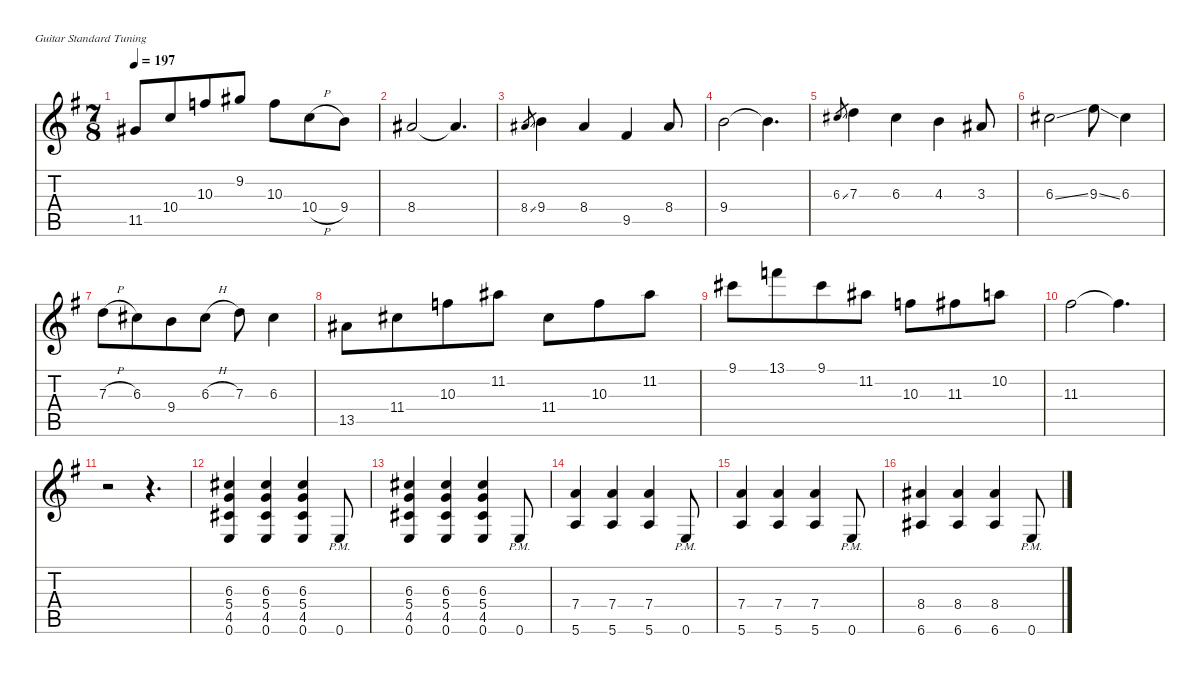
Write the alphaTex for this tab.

\defaultSystemsLayout 4
\hideDynamics
\bracketExtendMode nobrackets
\singleTrackTrackNamePolicy hidden
\multiTrackTrackNamePolicy hidden
\firstSystemTrackNameMode fullname
\firstSystemTrackNameOrientation horizontal
\otherSystemsTrackNameOrientation horizontal
\track ("Guitar 1" "dist.guit.") {mute instrument distortionguitar}
\staff {score tabs}
\tuning (E4 B3 G3 D3 A2 E2)
\ts (7 8)
\tempo 197
\clef g2
\ks eminor
11.5{acc #}.8{dy fff beam Up} 10.4{acc forcenatural}.8{beam Up} 10.3{acc forcenatural}.8{beam Down} 9.2{acc #}.8{beam Down} 10.3{acc forcenatural}.8{beam Down} 10.4{h acc forcenatural}.8{beam Down} 9.4{acc forcenatural}.8{beam Down} |
8.4{acc #}.2{beam Up} 8.4{t acc #}.4{d dy f beam Up} |
8.4{ss acc #}.8{gr dy mf beam Up} 9.4{acc forcenatural}.4{dy fff beam Down} 8.4{acc #}.4{beam Up} 9.5{acc #}.4{beam Up} 8.4{acc #}.8{beam Up} |
9.4{acc forcenatural}.2{beam Down} 9.4{t acc forcenatural}.4{d dy f beam Down} |
6.3{ss acc #}.8{gr dy mf beam Up} 7.3{acc forcenatural}.4{dy fff beam Down} 6.3{acc #}.4{beam Down} 4.3{acc forcenatural}.4{beam Down} 3.3{acc #}.8{beam Up} |
6.3{ss acc #}.2{beam Down} 9.3{ss acc forcenatural}.8{beam Down} 6.3{acc #}.4{beam Down} |
7.3{h acc forcenatural}.8{beam Down} 6.3{acc #}.8{beam Down} 9.4{acc forcenatural}.8{beam Down} 6.3{h acc #}.8{beam Down} 7.3{acc forcenatural}.8{beam Down} 6.3{acc #}.4{beam Down} |
13.5{acc #}.8{beam Down} 11.4{acc #}.8{beam Down} 10.3{acc forcenatural}.8{beam Down} 11.2{acc #}.8{beam Down} 11.4{acc #}.8{beam Down} 10.3{acc forcenatural}.8{beam Down} 11.2{acc #}.8{beam Down} |
9.1{acc #}.8{beam Down} 13.1{acc forcenatural}.8{beam Down} 9.1{acc #}.8{beam Down} 11.2{acc #}.8{beam Down} 10.3{acc forcenatural}.8{beam Down} 11.3{acc #}.8{beam Down} 10.2{acc forcenatural}.8{beam Down} |
11.3{acc #}.2{beam Down} 11.3{t acc #}.4{d dy f beam Down} |
r.2{beam Down} r.4{d beam Down} |
(5.4{acc forcenatural} 4.5{acc #} 0.6{acc forcenatural} 6.3{acc #}).4{instrument distortionguitar beam Up} (5.4{acc forcenatural} 4.5{acc #} 0.6{acc forcenatural} 6.3{acc #}).4{beam Up} (5.4{acc forcenatural} 4.5{acc #} 0.6{acc forcenatural} 6.3{acc #}).4{beam Up} 0.6{pm acc forcenatural}.8{beam Up} |
(5.4{acc forcenatural} 4.5{acc #} 0.6{acc forcenatural} 6.3{acc #}).4{beam Up} (5.4{acc forcenatural} 4.5{acc #} 0.6{acc forcenatural} 6.3{acc #}).4{beam Up} (5.4{acc forcenatural} 4.5{acc #} 0.6{acc forcenatural} 6.3{acc #}).4{beam Up} 0.6{pm acc forcenatural}.8{beam Up} |
(7.4{acc forcenatural} 5.6{acc forcenatural}).4{beam Up} (7.4{acc forcenatural} 5.6{acc forcenatural}).4{beam Up} (7.4{acc forcenatural} 5.6{acc forcenatural}).4{beam Up} 0.6{pm acc forcenatural}.8{beam Up} |
(7.4{acc forcenatural} 5.6{acc forcenatural}).4{beam Up} (7.4{acc forcenatural} 5.6{acc forcenatural}).4{beam Up} (7.4{acc forcenatural} 5.6{acc forcenatural}).4{beam Up} 0.6{pm acc forcenatural}.8{beam Up} |
(8.4{acc #} 6.6{acc #}).4{beam Up} (8.4{acc #} 6.6{acc #}).4{beam Up} (8.4{acc #} 6.6{acc #}).4{beam Up} 0.6{pm acc forcenatural}.8{beam Up}
